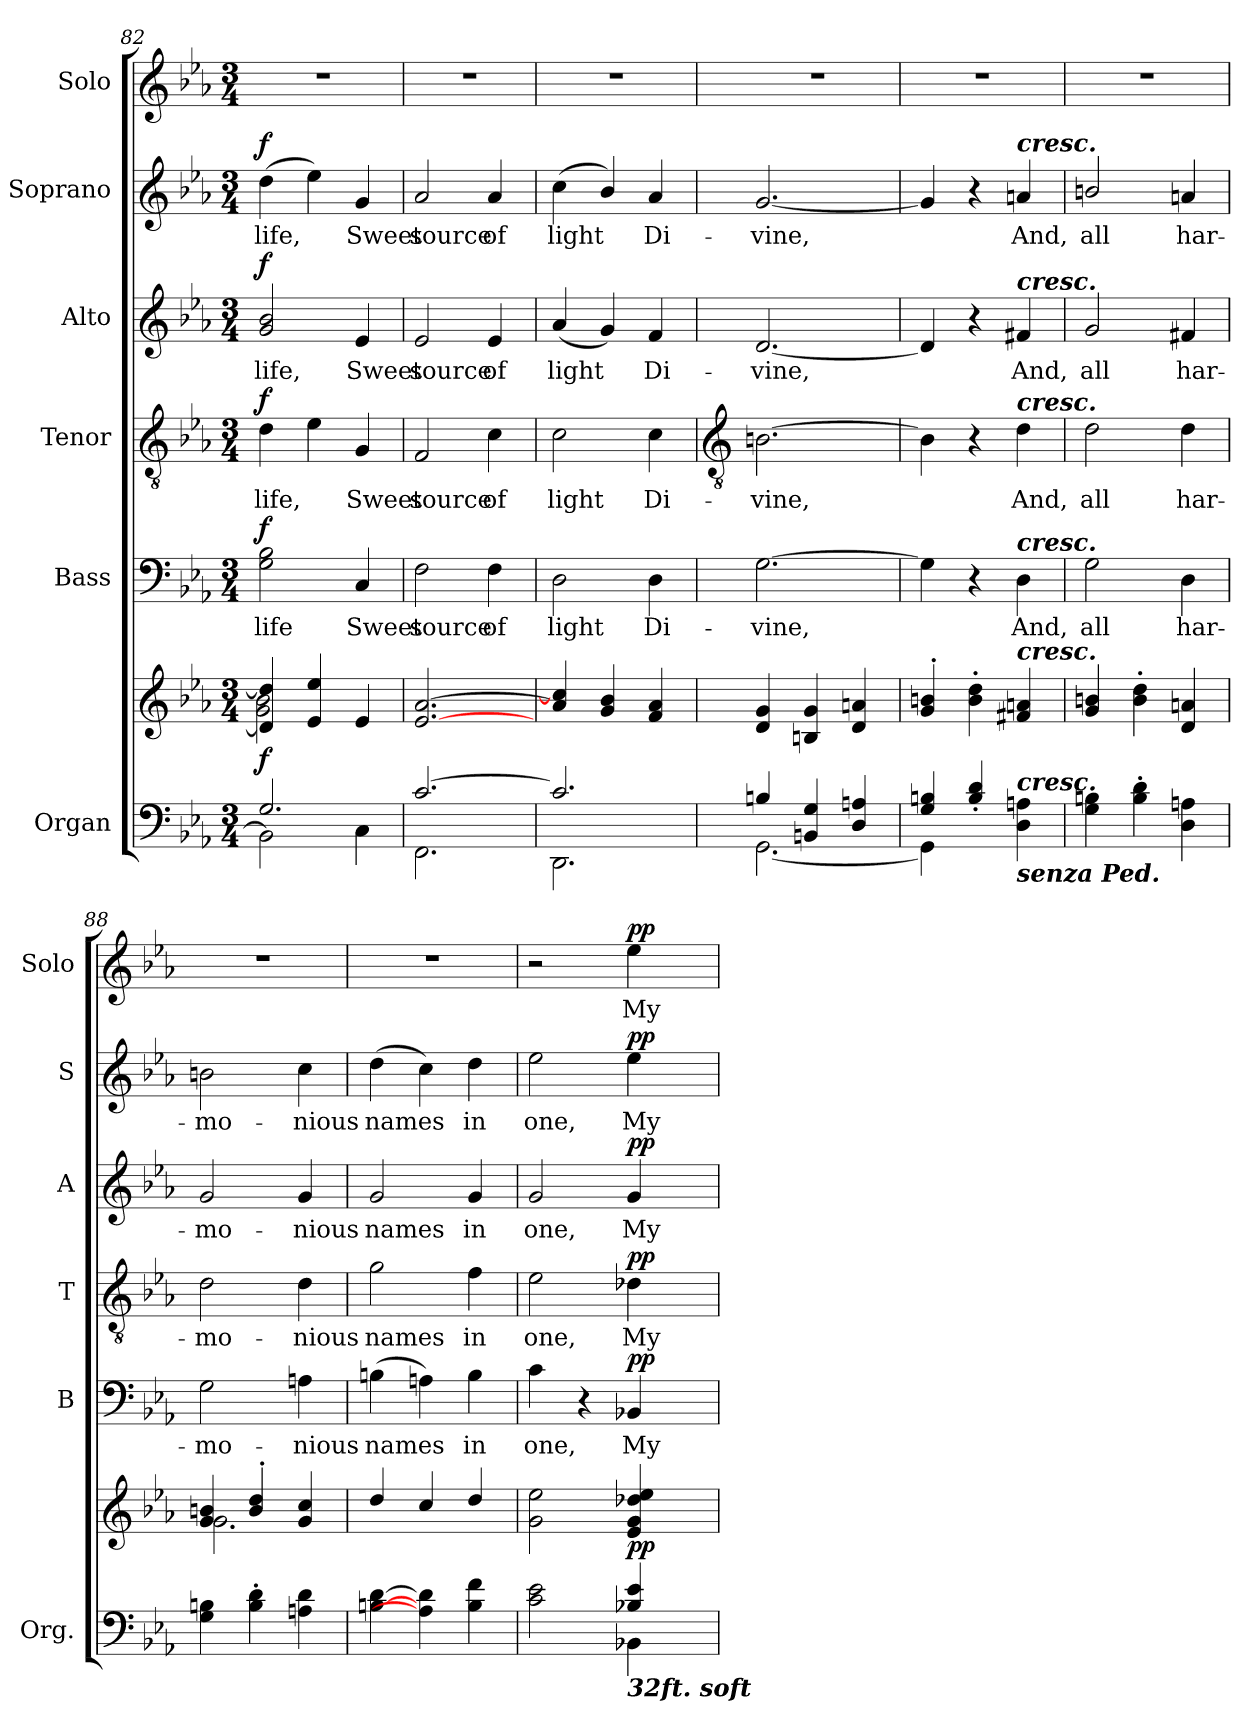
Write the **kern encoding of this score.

**kern	**kern	**dynam	**kern	**text	**dynam	**kern	**text	**dynam	**kern	**text	**dynam	**kern	**text	**dynam	**kern	**text	**dynam
*part6	*part6	*part6	*part5	*part5	*part5	*part4	*part4	*part4	*part3	*part3	*part3	*part2	*part2	*part2	*part1	*part1	*part1
*staff7	*staff6	*staff6/7	*staff5	*staff5	*staff5	*staff4	*staff4	*staff4	*staff3	*staff3	*staff3	*staff2	*staff2	*staff2	*staff1	*staff1	*staff1
*I"Organ	*	*	*I"Bass	*	*	*I"Tenor	*	*	*I"Alto	*	*	*I"Soprano	*	*	*I"Solo	*	*
*I'Org.	*	*	*I'B	*	*	*I'T	*	*	*I'A	*	*	*I'S	*	*	*I'Solo	*	*
*clefF4	*clefG2	*	*clefF4	*	*	*clefGv2	*	*	*clefG2	*	*	*clefG2	*	*	*clefG2	*	*
*k[b-e-a-]	*k[b-e-a-]	*	*k[b-e-a-]	*	*	*k[b-e-a-]	*	*	*k[b-e-a-]	*	*	*k[b-e-a-]	*	*	*k[b-e-a-]	*	*
*E-:	*E-:	*	*E-:	*	*	*E-:	*	*	*E-:	*	*	*E-:	*	*	*E-:	*	*
*M3/4	*M3/4	*	*M3/4	*	*	*M3/4	*	*	*M3/4	*	*	*M3/4	*	*	*M3/4	*	*
=82	=82	=82	=82	=82	=82	=82	=82	=82	=82	=82	=82	=82	=82	=82	=82	=82	=82
*^	*^	*	*	*	*	*	*	*	*	*	*	*	*	*	*	*	*
!	!	!	!	!LO:DY:b	!	!LO:LY:b	!LO:DY:b	!	!LO:LY:b	!LO:DY:b	!	!LO:LY:b	!LO:DY:b	!	!LO:LY:b	!LO:DY:b	!LO:N:vis=1	!	!
2.G/	2BB-\]	4d/] 4dd/]	2g\ 2b-\	f	2G 2B-	life	f	4d	life,	f	2g 2b-	life,	f	(>4dd	life,	f	2.r	.	.
.	.	4e-/ 4ee-/	.	.	.	.	.	4e-	.	.	.	.	.	4ee-)	.	.	.	.	.
!	!	!	!	!	!	!LO:LY:b	!	!	!LO:LY:b	!	!	!LO:LY:b	!	!	!LO:LY:b	!	!	!	!
.	4C\	4e-/	4ryy	.	4C	Sweet	.	4G	Sweet	.	4e-	Sweet	.	4g	Sweet	.	.	.	.
=83	=83	=83	=83	=83	=83	=83	=83	=83	=83	=83	=83	=83	=83	=83	=83	=83	=83	=83	=83
!	!	!	!	!	!	!LO:LY:b	!	!	!LO:LY:b	!	!	!LO:LY:b	!	!	!LO:LY:b	!	!LO:N:vis=1	!	!
[2.c/	2.FF\	[2.e-/ [2.a-/	2.ryy	.	2F	source	.	2F	source	.	2e-	source	.	2a-	source	.	2.r	.	.
!	!	!	!	!	!	!LO:LY:b	!	!	!LO:LY:b	!	!	!LO:LY:b	!	!	!LO:LY:b	!	!	!	!
.	.	.	.	.	4F	of	.	4c	of	.	4e-	of	.	4a-	of	.	.	.	.
=84	=84	=84	=84	=84	=84	=84	=84	=84	=84	=84	=84	=84	=84	=84	=84	=84	=84	=84	=84
!	!	!	!	!	!	!LO:LY:b	!	!	!LO:LY:b	!	!	!LO:LY:b	!	!	!LO:LY:b	!	!LO:N:vis=1	!	!
2.c/]	2.DD\	4a-/] 4cc/]	2.ryy	.	2D	light	.	2c	light	.	(<4a-	light	.	(<4cc	light	.	2.r	.	.
.	.	4g/ 4b-/	.	.	.	.	.	.	.	.	4g)	.	.	4b-/)	.	.	.	.	.
!	!	!	!	!	!	!LO:LY:b	!	!	!LO:LY:b	!	!	!LO:LY:b	!	!	!LO:LY:b	!	!	!	!
.	.	4f/ 4a-/	.	.	4D	Di-	.	4c	Di-	.	4f	Di-	.	4a-	Di-	.	.	.	.
!!LO:LB:g=z
=85	=85	=85	=85	=85	=85	=85	=85	=85	=85	=85	=85	=85	=85	=85	=85	=85	=85	=85	=85
*	*	*	*	*	*	*	*	*clefGv2	*	*	*	*	*	*	*	*	*	*	*
!	!	!	!	!	!	!LO:LY:b	!	!	!LO:LY:b	!	!	!LO:LY:b	!	!	!LO:LY:b	!	!LO:N:vis=1	!	!
4Bn/	[2.GG\	4d/ 4g/	2.ryy	.	[2.G	-vine,	.	[2.Bn	-vine,	.	[2.d	-vine,	.	[2.g	-vine,	.	2.r	.	.
4BBn/ 4G/	.	4Bn/ 4g/	.	.	.	.	.	.	.	.	.	.	.	.	.	.	.	.	.
4D/ 4An/	.	4d/ 4an/	.	.	.	.	.	.	.	.	.	.	.	.	.	.	.	.	.
=86	=86	=86	=86	=86	=86	=86	=86	=86	=86	=86	=86	=86	=86	=86	=86	=86	=86	=86	=86
!	!	!	!	!	!	!	!	!	!	!	!	!	!	!	!	!	!LO:N:vis=1	!	!
4G/ 4Bn/	4GG\]	4g/' 4bn/'	2.ryy	.	4G]	.	.	4B]	.	.	4d]	.	.	4g]	.	.	2.r	.	.
4B/' 4d/'	2ryy	4b\' 4dd\'	.	.	4r	.	.	4r	.	.	4r	.	.	4r	.	.	.	.	.
!	!	!	!	!	!	!	!	!	!	!	!	!	!	!LO:TX:a:Bi:t=cresc.	!	!	!	!	!
!	!	!	!	!	!	!	!	!	!	!	!LO:TX:a:Bi:t=cresc.	!	!	!	!	!	!	!	!
!	!	!	!	!	!	!	!	!LO:TX:a:Bi:t=cresc.	!	!	!	!	!	!	!	!	!	!	!
!	!	!	!	!	!LO:TX:a:Bi:t=cresc.	!	!	!	!	!	!	!	!	!	!	!	!	!	!
!	!	!LO:TX:a:Bi:t=cresc.	!	!	!	!	!	!	!	!	!	!	!	!	!	!	!	!	!
!LO:TX:a:Bi:t=cresc.	!	!	!	!	!	!	!	!	!	!	!	!	!	!	!	!	!	!	!
!LO:TX:b:Bi:t=senza Ped.	!	!	!	!	!	!	!	!	!	!	!	!	!	!	!	!	!	!	!
!	!	!	!	!	!	!LO:LY:b	!	!	!LO:LY:b	!	!	!LO:LY:b	!	!	!LO:LY:b	!	!	!	!
4D\ 4An\	.	4f#X/ 4an/	.	.	4D	And,	.	4d	And,	.	4f#X	And,	.	4an	And,	.	.	.	.
=87	=87	=87	=87	=87	=87	=87	=87	=87	=87	=87	=87	=87	=87	=87	=87	=87	=87	=87	=87
!	!	!	!	!	!	!LO:LY:b	!	!	!LO:LY:b	!	!	!LO:LY:b	!	!	!LO:LY:b	!	!LO:N:vis=1	!	!
4G\ 4Bn\	2.ryy	4g/ 4bn/	2.ryy	.	2G	all	.	2d	all	.	2g	all	.	2bn/	all	.	2.r	.	.
4B\' 4d\'	.	4b\' 4dd\'	.	.	.	.	.	.	.	.	.	.	.	.	.	.	.	.	.
!	!	!	!	!	!	!LO:LY:b	!	!	!LO:LY:b	!	!	!LO:LY:b	!	!	!LO:LY:b	!	!	!	!
4D\ 4An\	.	4d/ 4an/	.	.	4D	har-	.	4d	har-	.	4f#X	har-	.	4an	har-	.	.	.	.
=88	=88	=88	=88	=88	=88	=88	=88	=88	=88	=88	=88	=88	=88	=88	=88	=88	=88	=88	=88
!	!	!	!	!	!	!LO:LY:b	!	!	!LO:LY:b	!	!	!LO:LY:b	!	!	!LO:LY:b	!	!LO:N:vis=1	!	!
4G\ 4Bn\	2.ryy	4g/ 4bn/	2.g\	.	2G	-mo-	.	2d	-mo-	.	2g	-mo-	.	2bn	-mo-	.	2.r	.	.
4B\' 4d\'	.	4b/' 4dd/'	.	.	.	.	.	.	.	.	.	.	.	.	.	.	.	.	.
!	!	!	!	!	!	!LO:LY:b	!	!	!LO:LY:b	!	!	!LO:LY:b	!	!	!LO:LY:b	!	!	!	!
4An\ 4d\	.	4g/ 4cc/	.	.	4An	-nious	.	4d	-nious	.	4g	-nious	.	4cc	-nious	.	.	.	.
=89	=89	=89	=89	=89	=89	=89	=89	=89	=89	=89	=89	=89	=89	=89	=89	=89	=89	=89	=89
!	!	!	!	!	!	!LO:LY:b	!	!	!LO:LY:b	!	!	!LO:LY:b	!	!	!LO:LY:b	!	!LO:N:vis=1	!	!
[4Bn\ [4d\	2.ryy	4dd/	2ryy	.	(>4Bn	names	.	2g	names	.	2g	names	.	(>4dd	names	.	2.r	.	.
4A\] 4d\]	.	4cc/	.	.	4An)	.	.	.	.	.	.	.	.	4cc)	.	.	.	.	.
!	!	!	!	!	!	!LO:LY:b	!	!	!LO:LY:b	!	!	!LO:LY:b	!	!	!LO:LY:b	!	!	!	!
4B\ 4f\	.	4dd/	4ryy	.	4B	in	.	4f	in	.	4g	in	.	4dd	in	.	.	.	.
=90	=90	=90	=90	=90	=90	=90	=90	=90	=90	=90	=90	=90	=90	=90	=90	=90	=90	=90	=90
!	!	!	!	!	!	!LO:LY:b	!	!	!LO:LY:b	!	!	!LO:LY:b	!	!	!LO:LY:b	!	!	!	!
2c\ 2e-\	2ryy	2g\ 2ee-\	2ryy	.	4c	one,	.	2e-	one,	.	2g	one,	.	2ee-	one,	.	2r	.	.
.	.	.	.	.	4r	.	.	.	.	.	.	.	.	.	.	.	.	.	.
!LO:TX:b:Bi:t=32ft. soft	!	!	!	!	!	!	!	!	!	!	!	!	!	!	!	!	!	!	!
!	!	!	!	!LO:DY:b	!	!LO:LY:b	!LO:DY:b	!	!LO:LY:b	!LO:DY:b	!	!LO:LY:b	!LO:DY:b	!	!LO:LY:b	!LO:DY:b	!	!LO:LY:b	!LO:DY:b
4B-X/ 4e-/	4BB-X\	4e-/ 4g/ 4dd-X/ 4ee-/	4ryy	pp	4BB-X	My	pp	4d-X	My	pp	4g	My	pp	4ee-	My	pp	4ee-	My	pp
*v	*v	*	*	*	*	*	*	*	*	*	*	*	*	*	*	*	*	*	*
*	*v	*v	*	*	*	*	*	*	*	*	*	*	*	*	*	*	*	*
=	=	=	=	=	=	=	=	=	=	=	=	=	=	=	=	=	=
*-	*-	*-	*-	*-	*-	*-	*-	*-	*-	*-	*-	*-	*-	*-	*-	*-	*-
